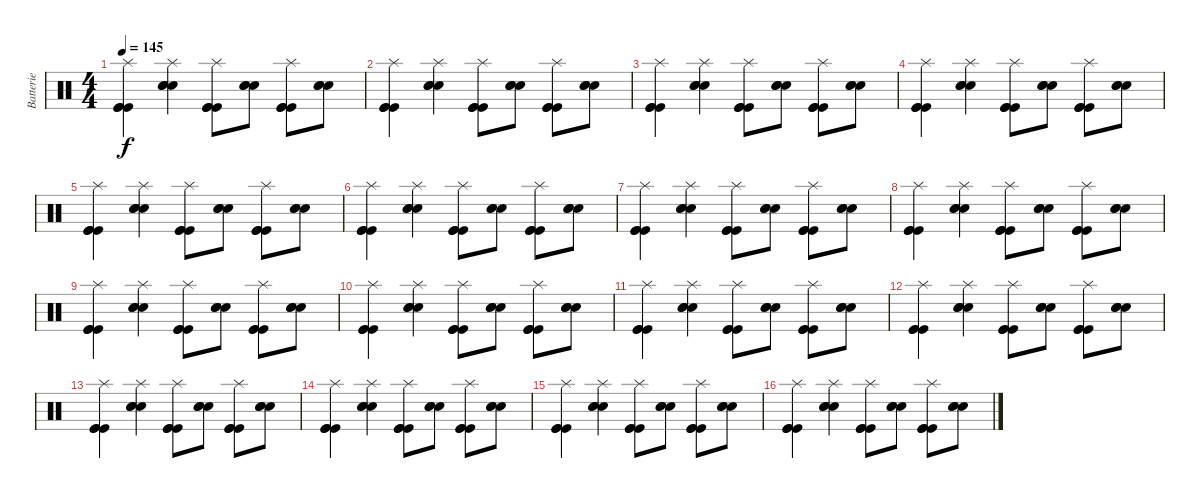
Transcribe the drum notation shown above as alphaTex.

\track ("Batterie" "Batterie") {instrument percussion}
\staff {score}
\articulation defaults
\ts (4 4)
\tempo 145
\clef neutral
\ks c
("Splash (hit)" "Kick (hit)" "Kick (hit)" "Kick (hit)").4{dy f} ("Splash (hit)" "Electric Snare (hit)" "Electric Snare (hit)" "Electric Snare (hit)").4 ("Splash (hit)" "Kick (hit)" "Kick (hit)" "Kick (hit)").8 ("Electric Snare (hit)" "Electric Snare (hit)" "Electric Snare (hit)").8 ("Splash (hit)" "Kick (hit)" "Kick (hit)" "Kick (hit)").8 ("Electric Snare (hit)" "Electric Snare (hit)" "Electric Snare (hit)").8 |
("Splash (hit)" "Kick (hit)" "Kick (hit)" "Kick (hit)").4 ("Splash (hit)" "Electric Snare (hit)" "Electric Snare (hit)" "Electric Snare (hit)").4 ("Splash (hit)" "Kick (hit)" "Kick (hit)" "Kick (hit)").8 ("Electric Snare (hit)" "Electric Snare (hit)" "Electric Snare (hit)").8 ("Splash (hit)" "Kick (hit)" "Kick (hit)" "Kick (hit)").8 ("Electric Snare (hit)" "Electric Snare (hit)" "Electric Snare (hit)").8 |
("Splash (hit)" "Kick (hit)" "Kick (hit)" "Kick (hit)").4 ("Splash (hit)" "Electric Snare (hit)" "Electric Snare (hit)" "Electric Snare (hit)").4 ("Splash (hit)" "Kick (hit)" "Kick (hit)" "Kick (hit)").8 ("Electric Snare (hit)" "Electric Snare (hit)" "Electric Snare (hit)").8 ("Splash (hit)" "Kick (hit)" "Kick (hit)" "Kick (hit)").8 ("Electric Snare (hit)" "Electric Snare (hit)" "Electric Snare (hit)").8 |
("Splash (hit)" "Kick (hit)" "Kick (hit)" "Kick (hit)").4 ("Splash (hit)" "Electric Snare (hit)" "Electric Snare (hit)" "Electric Snare (hit)").4 ("Splash (hit)" "Kick (hit)" "Kick (hit)" "Kick (hit)").8 ("Electric Snare (hit)" "Electric Snare (hit)" "Electric Snare (hit)").8 ("Splash (hit)" "Kick (hit)" "Kick (hit)" "Kick (hit)").8 ("Electric Snare (hit)" "Electric Snare (hit)" "Electric Snare (hit)").8 |
("Splash (hit)" "Kick (hit)" "Kick (hit)" "Kick (hit)").4 ("Splash (hit)" "Electric Snare (hit)" "Electric Snare (hit)" "Electric Snare (hit)").4 ("Splash (hit)" "Kick (hit)" "Kick (hit)" "Kick (hit)").8 ("Electric Snare (hit)" "Electric Snare (hit)" "Electric Snare (hit)").8 ("Splash (hit)" "Kick (hit)" "Kick (hit)" "Kick (hit)").8 ("Electric Snare (hit)" "Electric Snare (hit)" "Electric Snare (hit)").8 |
("Splash (hit)" "Kick (hit)" "Kick (hit)" "Kick (hit)").4 ("Splash (hit)" "Electric Snare (hit)" "Electric Snare (hit)" "Electric Snare (hit)").4 ("Splash (hit)" "Kick (hit)" "Kick (hit)" "Kick (hit)").8 ("Electric Snare (hit)" "Electric Snare (hit)" "Electric Snare (hit)").8 ("Splash (hit)" "Kick (hit)" "Kick (hit)" "Kick (hit)").8 ("Electric Snare (hit)" "Electric Snare (hit)" "Electric Snare (hit)").8 |
("Splash (hit)" "Kick (hit)" "Kick (hit)" "Kick (hit)").4 ("Splash (hit)" "Electric Snare (hit)" "Electric Snare (hit)" "Electric Snare (hit)").4 ("Splash (hit)" "Kick (hit)" "Kick (hit)" "Kick (hit)").8 ("Electric Snare (hit)" "Electric Snare (hit)" "Electric Snare (hit)").8 ("Splash (hit)" "Kick (hit)" "Kick (hit)" "Kick (hit)").8 ("Electric Snare (hit)" "Electric Snare (hit)" "Electric Snare (hit)").8 |
("Splash (hit)" "Kick (hit)" "Kick (hit)" "Kick (hit)").4 ("Splash (hit)" "Electric Snare (hit)" "Electric Snare (hit)" "Electric Snare (hit)").4 ("Splash (hit)" "Kick (hit)" "Kick (hit)" "Kick (hit)").8 ("Electric Snare (hit)" "Electric Snare (hit)" "Electric Snare (hit)").8 ("Splash (hit)" "Kick (hit)" "Kick (hit)" "Kick (hit)").8 ("Electric Snare (hit)" "Electric Snare (hit)" "Electric Snare (hit)").8 |
("Splash (hit)" "Kick (hit)" "Kick (hit)" "Kick (hit)").4 ("Splash (hit)" "Electric Snare (hit)" "Electric Snare (hit)" "Electric Snare (hit)").4 ("Splash (hit)" "Kick (hit)" "Kick (hit)" "Kick (hit)").8 ("Electric Snare (hit)" "Electric Snare (hit)" "Electric Snare (hit)").8 ("Splash (hit)" "Kick (hit)" "Kick (hit)" "Kick (hit)").8 ("Electric Snare (hit)" "Electric Snare (hit)" "Electric Snare (hit)").8 |
("Splash (hit)" "Kick (hit)" "Kick (hit)" "Kick (hit)").4 ("Splash (hit)" "Electric Snare (hit)" "Electric Snare (hit)" "Electric Snare (hit)").4 ("Splash (hit)" "Kick (hit)" "Kick (hit)" "Kick (hit)").8 ("Electric Snare (hit)" "Electric Snare (hit)" "Electric Snare (hit)").8 ("Splash (hit)" "Kick (hit)" "Kick (hit)" "Kick (hit)").8 ("Electric Snare (hit)" "Electric Snare (hit)" "Electric Snare (hit)").8 |
("Splash (hit)" "Kick (hit)" "Kick (hit)" "Kick (hit)").4 ("Splash (hit)" "Electric Snare (hit)" "Electric Snare (hit)" "Electric Snare (hit)").4 ("Splash (hit)" "Kick (hit)" "Kick (hit)" "Kick (hit)").8 ("Electric Snare (hit)" "Electric Snare (hit)" "Electric Snare (hit)").8 ("Splash (hit)" "Kick (hit)" "Kick (hit)" "Kick (hit)").8 ("Electric Snare (hit)" "Electric Snare (hit)" "Electric Snare (hit)").8 |
("Splash (hit)" "Kick (hit)" "Kick (hit)" "Kick (hit)").4 ("Splash (hit)" "Electric Snare (hit)" "Electric Snare (hit)" "Electric Snare (hit)").4 ("Splash (hit)" "Kick (hit)" "Kick (hit)" "Kick (hit)").8 ("Electric Snare (hit)" "Electric Snare (hit)" "Electric Snare (hit)").8 ("Splash (hit)" "Kick (hit)" "Kick (hit)" "Kick (hit)").8 ("Electric Snare (hit)" "Electric Snare (hit)" "Electric Snare (hit)").8 |
("Splash (hit)" "Kick (hit)" "Kick (hit)" "Kick (hit)").4 ("Splash (hit)" "Electric Snare (hit)" "Electric Snare (hit)" "Electric Snare (hit)").4 ("Splash (hit)" "Kick (hit)" "Kick (hit)" "Kick (hit)").8 ("Electric Snare (hit)" "Electric Snare (hit)" "Electric Snare (hit)").8 ("Splash (hit)" "Kick (hit)" "Kick (hit)" "Kick (hit)").8 ("Electric Snare (hit)" "Electric Snare (hit)" "Electric Snare (hit)").8 |
("Splash (hit)" "Kick (hit)" "Kick (hit)" "Kick (hit)").4 ("Splash (hit)" "Electric Snare (hit)" "Electric Snare (hit)" "Electric Snare (hit)").4 ("Splash (hit)" "Kick (hit)" "Kick (hit)" "Kick (hit)").8 ("Electric Snare (hit)" "Electric Snare (hit)" "Electric Snare (hit)").8 ("Splash (hit)" "Kick (hit)" "Kick (hit)" "Kick (hit)").8 ("Electric Snare (hit)" "Electric Snare (hit)" "Electric Snare (hit)").8 |
("Splash (hit)" "Kick (hit)" "Kick (hit)" "Kick (hit)").4 ("Splash (hit)" "Electric Snare (hit)" "Electric Snare (hit)" "Electric Snare (hit)").4 ("Splash (hit)" "Kick (hit)" "Kick (hit)" "Kick (hit)").8 ("Electric Snare (hit)" "Electric Snare (hit)" "Electric Snare (hit)").8 ("Splash (hit)" "Kick (hit)" "Kick (hit)" "Kick (hit)").8 ("Electric Snare (hit)" "Electric Snare (hit)" "Electric Snare (hit)").8 |
("Splash (hit)" "Kick (hit)" "Kick (hit)" "Kick (hit)").4 ("Splash (hit)" "Electric Snare (hit)" "Electric Snare (hit)" "Electric Snare (hit)").4 ("Splash (hit)" "Kick (hit)" "Kick (hit)" "Kick (hit)").8 ("Electric Snare (hit)" "Electric Snare (hit)" "Electric Snare (hit)").8 ("Splash (hit)" "Kick (hit)" "Kick (hit)" "Kick (hit)").8 ("Electric Snare (hit)" "Electric Snare (hit)" "Electric Snare (hit)").8
